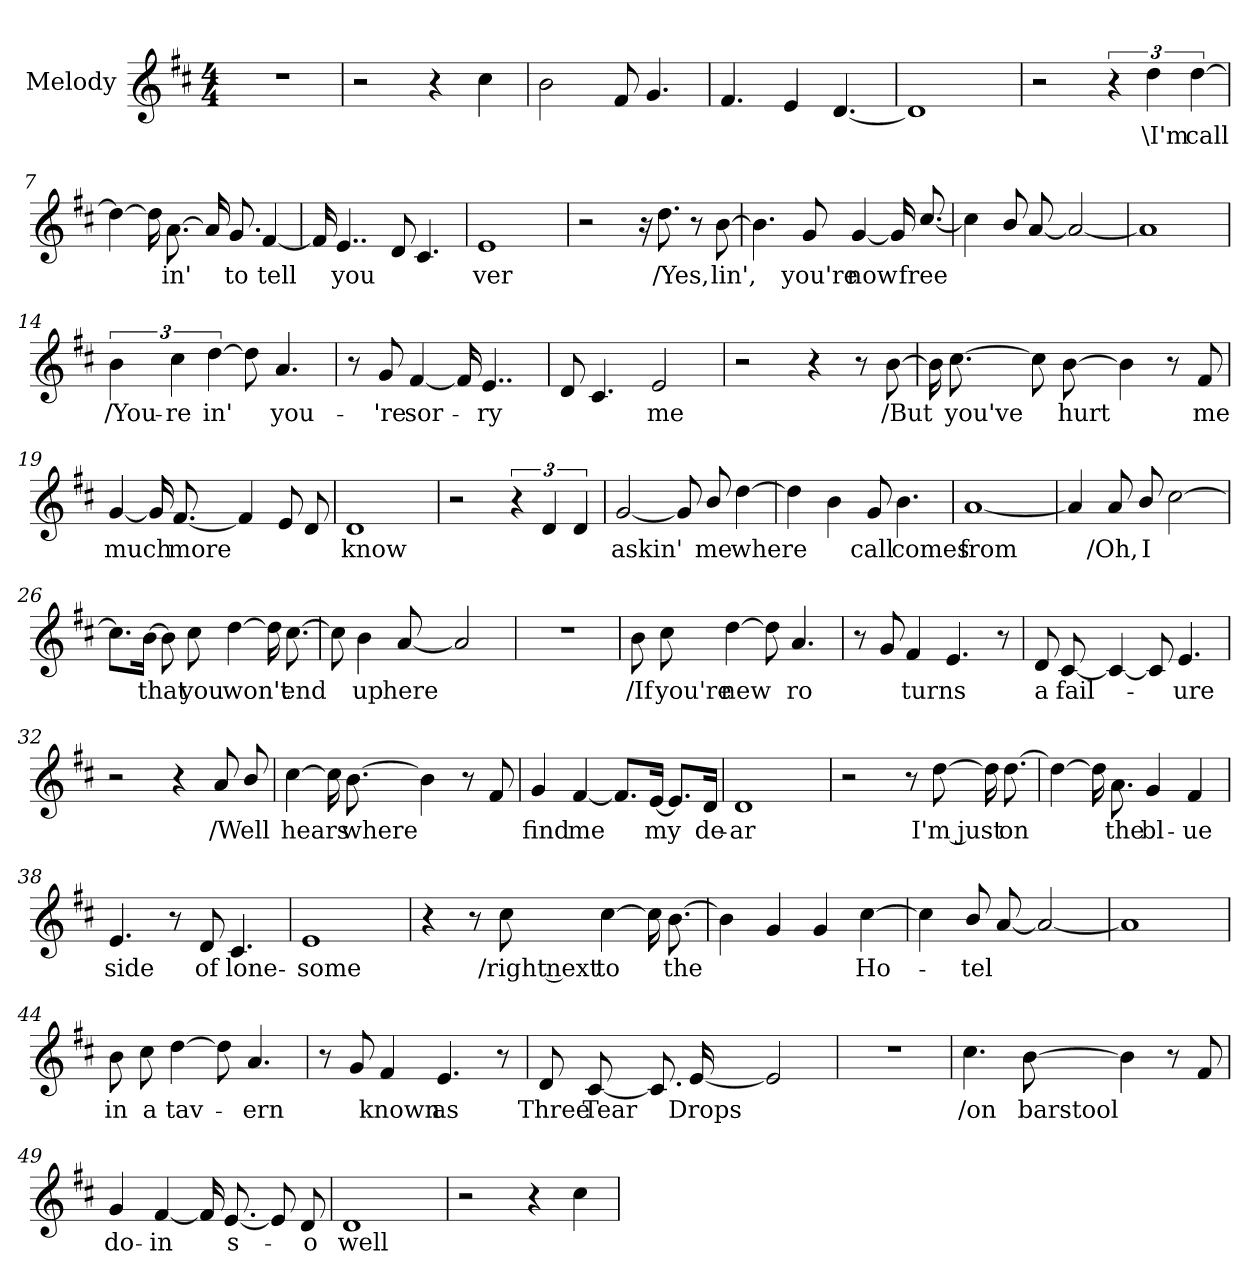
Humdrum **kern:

**kern	**text
*part1	*part1
*staff1	*staff1
*I"Melody	*
*I'Melody	*
*clefG2	*
*k[f#c#]	*
*M4/4	*
=1	=1
1r	.
=2	=2
2r	.
4r	.
4cc#\	.
=3	=3
2b\	.
8f#/	.
4.g/	.
=4	=4
4.f#/	.
4e/	.
[<4.d/	.
=5	=5
1d]	.
=6	=6
2r	.
6r	.
6dd\	\I'm
[>6dd\	call
!!LO:LB:g=z
=7	=7
4dd\_>	.
16dd\LL]	.
[<8.a\	in'
16a/LL]	.
8.g/	to
[<4f#/	tell
=8	=8
16f#/]	.
4..e/	you
8d/	.
4.c#/	.
=9	=9
1e	ver
=10	=10
2r	.
16r	.
8.dd\	/Yes,
8r	.
[>8b\	lin',
!!LO:LB:g=z
=11	=11
4.b\]	.
8g/	you're
[<4g/	now
16g/LL]	.
[>8.cc#/	free
=12	=12
4cc#\]	.
8b/L	.
[<8a/	.
2a/_<	.
=13	=13
1a]	.
=14	=14
6b\	/You-
6cc#\	re
[>6dd\	in'
8dd\]	.
4.a/	you-
!!LO:LB:g=z
=15	=15
8r	.
8g/	're
[<4f#/	sor-
16f#/]	.
4..e/	ry
=16	=16
8d/	.
4.c#/	.
2e/	me
=17	=17
2r	.
4r	.
8r	.
[>8b\	/But
=18	=18
16b\LL]	.
[>8.cc#\	you've
8cc#\L]	.
[>8b\	hurt
4b\]	.
8r	.
8f#/	me
!!LO:LB:g=z
=19	=19
[<4g/	much
16g/LL]	.
[<8.f#/	more
4f#/]	.
8e/L	.
8d/	.
=20	=20
1d	know
=21	=21
2r	.
6r	.
6d/	.
6d/	.
=22	=22
[<2g/	askin'
8g/L]	.
8b/	me
[>4dd\	where
!!LO:LB:g=z
=23	=23
4dd\]	.
4b\	.
8g/	call
4.b\	comes
=24	=24
[<1a	from
=25	=25
4a/]	.
8a/L	/Oh,
8b/	I
[>2cc#\	.
=26	=26
8.cc#\L]	.
[>16b\J	that
8b\L]	.
8cc#\	you
[>4dd\	won't
16dd\LL]	.
[>8.cc#\	end
!!LO:LB:g=z
=27	=27
8cc#\]	.
4b\	up
[<8a/	here
2a/]	.
=28	=28
1r	.
=29	=29
8b\L	/If
8cc#\	you're
[>4dd\	new
8dd\]	.
4.a/	ro
=30	=30
8r	.
8g/	.
4f#/	turns
4.e/	.
8r	.
!!LO:LB:g=z
=31	=31
8d/L	a
[<8c#/	fail-
4c#/_<	.
8c#/]	.
4.e/	ure
=32	=32
2r	.
4r	.
8a/L	/Well
8b/	.
=33	=33
[>4cc#\	hears
16cc#\LL]	.
[>8.b\	where
4b\]	.
8r	.
8f#/	.
!!LO:PB:g=z
=34	=34
4g/	find
[<4f#/	me
8.f#/L]	.
[<16e/J	my
8.e/L]	.
16d/J	de-
=35	=35
1d	ar
=36	=36
2r	.
8r	.
[>8dd\	I'm just
16dd\LL]	.
[>8.dd\	on
=37	=37
4dd\_>	.
16dd\LL]	.
8.a\	the
4g/	bl-
4f#/	ue
!!LO:LB:g=z
=38	=38
4.e/	side
8r	.
8d/	of
4.c#/	lone-
=39	=39
1e	some
=40	=40
4r	.
8r	.
8cc#\	/right next
[>4cc#\	to
16cc#\LL]	.
[>8.b\	the
!!LO:LB:g=z
=41	=41
4b\]	.
4g/	.
4g/	.
[>4cc#\	Ho-
=42	=42
4cc#\]	.
8b/L	tel
[<8a/	.
2a/_<	.
=43	=43
1a]	.
=44	=44
8b\L	in
8cc#\	a
[>4dd\	tav-
8dd\]	.
4.a/	ern
!!LO:LB:g=z
=45	=45
8r	.
8g/	.
4f#/	known
4.e/	as
8r	.
=46	=46
8d/L	Three
[<8c#/	Tear
8.c#/L]	.
[<16e/J	Drops
2e/]	.
=47	=47
1r	.
!!LO:LB:g=z
=48	=48
4.cc#\	/on
[>8b\	barstool
4b\]	.
8r	.
8f#/	.
=49	=49
4g/	do-
[<4f#/	in
16f#/LL]	.
[<8.e/	s-
8e/L]	.
8d/	o
=50	=50
1d	well
=51	=51
2r	.
4r	.
4cc#\	.
=	=
*-	*-
